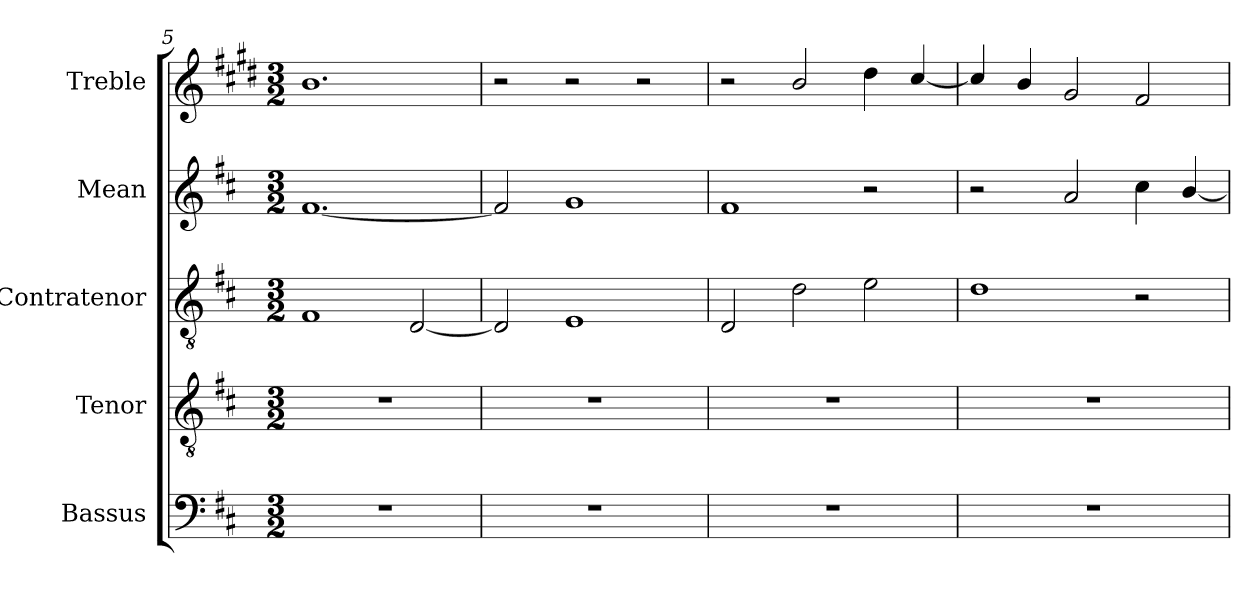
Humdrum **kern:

**kern	**kern	**kern	**kern	**kern
*part5	*part4	*part3	*part2	*part1
*staff5	*staff4	*staff3	*staff2	*staff1
*I"Bassus	*I"Tenor	*I"Contratenor	*I"Mean	*I"Treble
*I'B.	*I'T.	*I'Ct.	*I'M.	*I'Tr.
*clefF4	*clefGv2	*clefGv2	*clefG2	*clefG2
*ITrd7c12	*	*	*	*ITrd1c2
*k[f#c#]	*k[f#c#]	*k[f#c#]	*k[f#c#]	*k[f#c#]
*D:	*D:	*D:	*D:	*D:
*M3/2	*M3/2	*M3/2	*M3/2	*M3/2
=5	=5	=5	=5	=5
!LO:N:vis=1	!LO:N:vis=1	!	!	!
1.r	1.r	1F#	[<1.f#	1.a
.	.	[<2D/	.	.
=6	=6	=6	=6	=6
!LO:N:vis=1	!LO:N:vis=1	!	!	!
1.r	1.r	2D/]	2f#/]	2r
.	.	1E	1g	2r
.	.	.	.	2r
!!LO:LB:g=z
=7	=7	=7	=7	=7
1.r	1.r	2D/	1f#	2r
.	.	2d\	.	2a/
.	.	2e\	2r	4cc#\
.	.	.	.	[<4b/
=8	=8	=8	=8	=8
1.r	1.r	1d	2r	4b/]
.	.	.	.	4a/
.	.	.	2a/	2f#/
.	.	2r	4cc#\	2e/
.	.	.	[<4b/	.
=	=	=	=	=
*-	*-	*-	*-	*-
